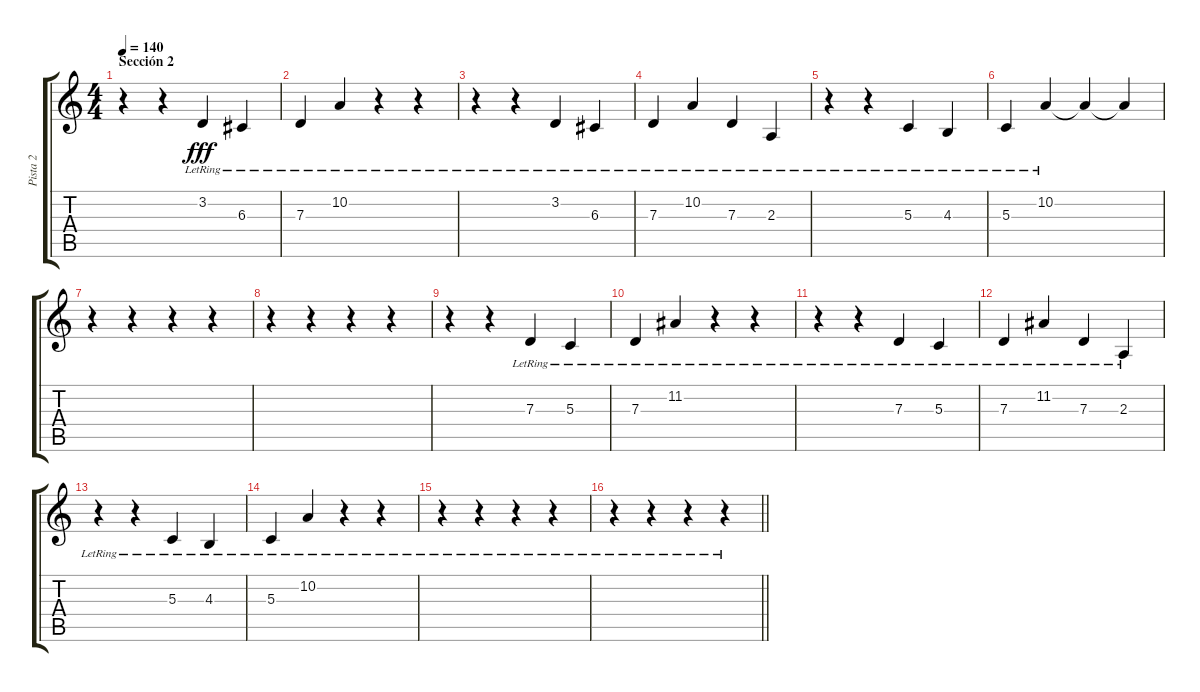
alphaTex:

\track ("Pista 2" "Pista 2") {instrument fx5brightness}
\staff {score tabs}
\tuning (E4 B3 G3 D3 A2 E2) {hide}
\ts (4 4)
\section ("" "Sección 2")
\tempo 140
\clef g2
\ks c
r.4{dy fff} r.4 3.2{lr}.4 6.3{lr}.4 |
7.3{lr}.4 10.2{lr}.4 r.4 r.4 |
r.4 r.4 3.2{lr}.4 6.3{lr}.4 |
7.3{lr}.4 10.2{lr}.4 7.3{lr}.4 2.3{lr}.4 |
r.4 r.4 5.3{lr}.4 4.3{lr}.4 |
5.3{lr}.4 10.2{lr}.4 10.2{t}.4 10.2{t}.4 |
r.4 r.4 r.4 r.4 |
r.4 r.4 r.4 r.4 |
r.4 r.4 7.3{lr}.4 5.3{lr}.4 |
7.3{lr}.4 11.2{lr}.4 r.4 r.4 |
r.4 r.4 7.3{lr}.4 5.3{lr}.4 |
7.3{lr}.4 11.2{lr}.4 7.3{lr}.4 2.3{lr}.4 |
r.4 r.4 5.3{lr}.4 4.3{lr}.4 |
5.3{lr}.4 10.2{lr}.4 r.4 r.4 |
r.4 r.4 r.4 r.4 |
\barLineRight lightlight
r.4 r.4 r.4 r.4
